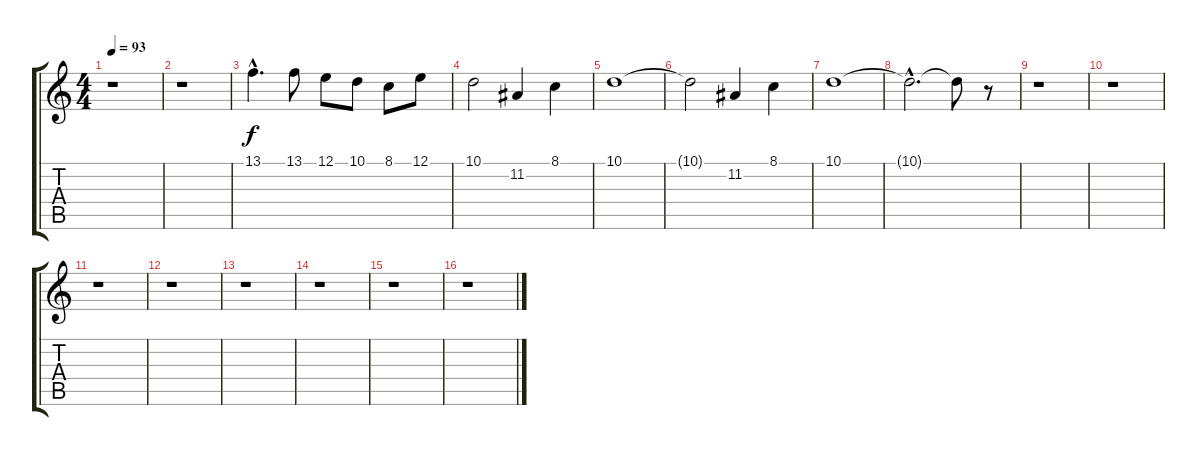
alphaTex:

\track "" {instrument oboe}
\staff {score tabs}
\tuning (E4 B3 G3 D3 A2 E2) {hide}
\ts (4 4)
\tempo 93
\clef g2
\ks c
r.1{dy f} |
r.1 |
13.1{hac}.4{d} 13.1.8 12.1.8 10.1.8 8.1.8 12.1.8 |
10.1.2 11.2.4 8.1.4 |
10.1.1 |
10.1{t}.2 11.2.4 8.1.4 |
10.1.1 |
10.1{hac t}.2{d} 10.1{t}.8 r.8 |
r.1 |
r.1 |
r.1 |
r.1 |
r.1 |
r.1 |
r.1 |
r.1
